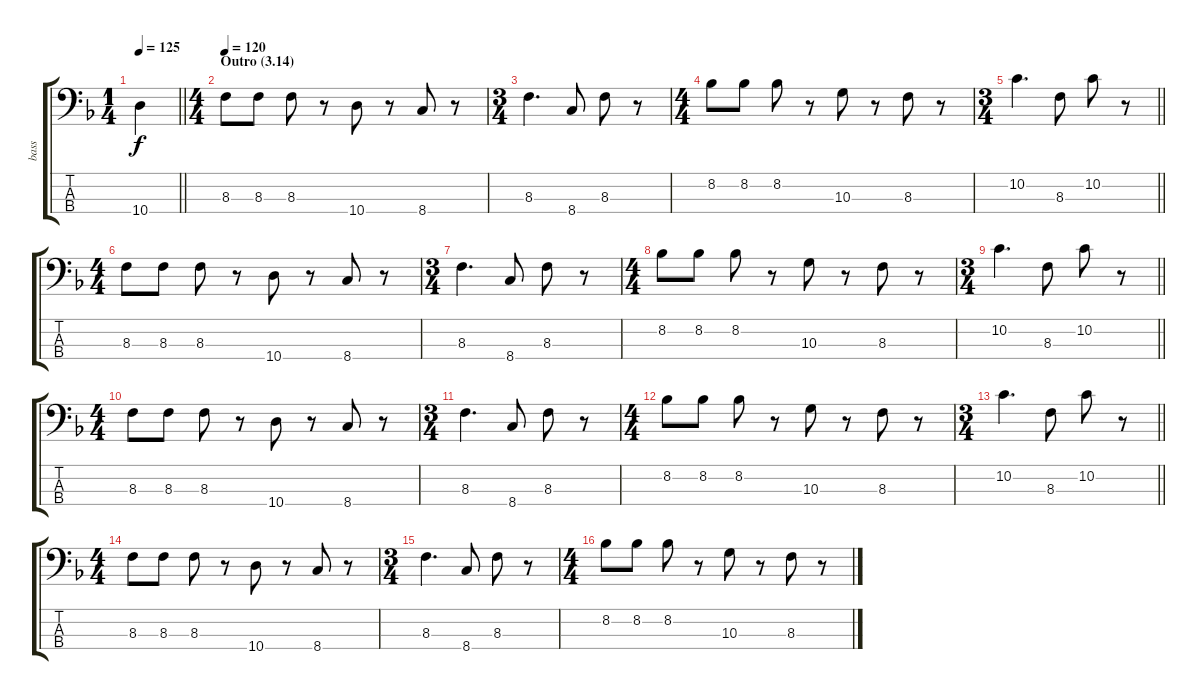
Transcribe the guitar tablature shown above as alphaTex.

\track ("bass" "bass") {instrument electricbassfinger}
\staff {score tabs}
\tuning (G2 D2 A1 E1) {hide}
\ts (1 4)
\tempo 125
\clef f4
\barLineRight lightlight
\ks f
10.4.4{dy f} |
\ts (4 4)
\section ("" "Outro (3.14)")
\tempo 120
8.3.8 8.3.8 8.3.8 r.8 10.4.8 r.8 8.4.8 r.8 |
\ts (3 4)
8.3.4{d} 8.4.8 8.3.8 r.8 |
\ts (4 4)
8.2.8 8.2.8 8.2.8 r.8 10.3.8 r.8 8.3.8 r.8 |
\ts (3 4)
\barLineRight lightlight
10.2.4{d} 8.3.8 10.2.8 r.8 |
\ts (4 4)
8.3.8 8.3.8 8.3.8 r.8 10.4.8 r.8 8.4.8 r.8 |
\ts (3 4)
8.3.4{d} 8.4.8 8.3.8 r.8 |
\ts (4 4)
8.2.8 8.2.8 8.2.8 r.8 10.3.8 r.8 8.3.8 r.8 |
\ts (3 4)
\barLineRight lightlight
10.2.4{d} 8.3.8 10.2.8 r.8 |
\ts (4 4)
8.3.8 8.3.8 8.3.8 r.8 10.4.8 r.8 8.4.8 r.8 |
\ts (3 4)
8.3.4{d} 8.4.8 8.3.8 r.8 |
\ts (4 4)
8.2.8 8.2.8 8.2.8 r.8 10.3.8 r.8 8.3.8 r.8 |
\ts (3 4)
\barLineRight lightlight
10.2.4{d} 8.3.8 10.2.8 r.8 |
\ts (4 4)
8.3.8 8.3.8 8.3.8 r.8 10.4.8 r.8 8.4.8 r.8 |
\ts (3 4)
8.3.4{d} 8.4.8 8.3.8 r.8 |
\ts (4 4)
8.2.8 8.2.8 8.2.8 r.8 10.3.8 r.8 8.3.8 r.8
